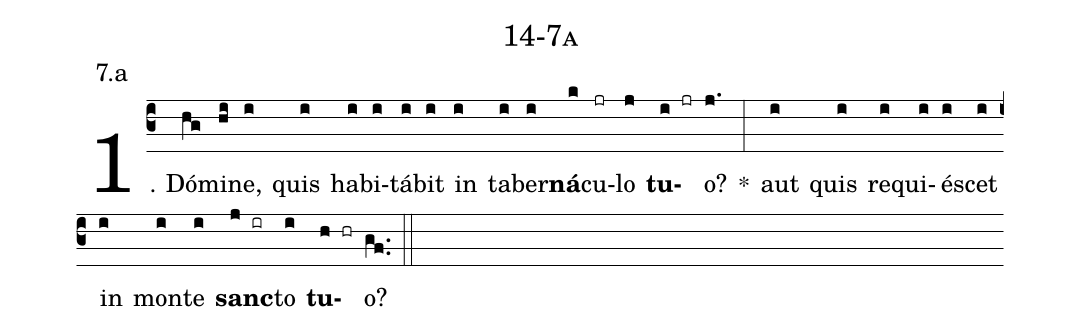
name: 14-7a;
annotation: 7.a;
%%
(c3)1. Dó(hg)mi(hi)ne,(i) quis(i) ha(i)bi(i)tá(i)bit(i) in(i) ta(i)ber(i)<b>ná</b>(k)cu(jr)lo(j) <b>tu</b>(i jr)o?(j.) *(:) aut(i) quis(i) re(i)qui(i)é(i)scet(i) in(i) mon(i)te(i) <b>sanc</b>(j ir)to(i) <b>tu</b>(h hr)o?(gf..) (::)
